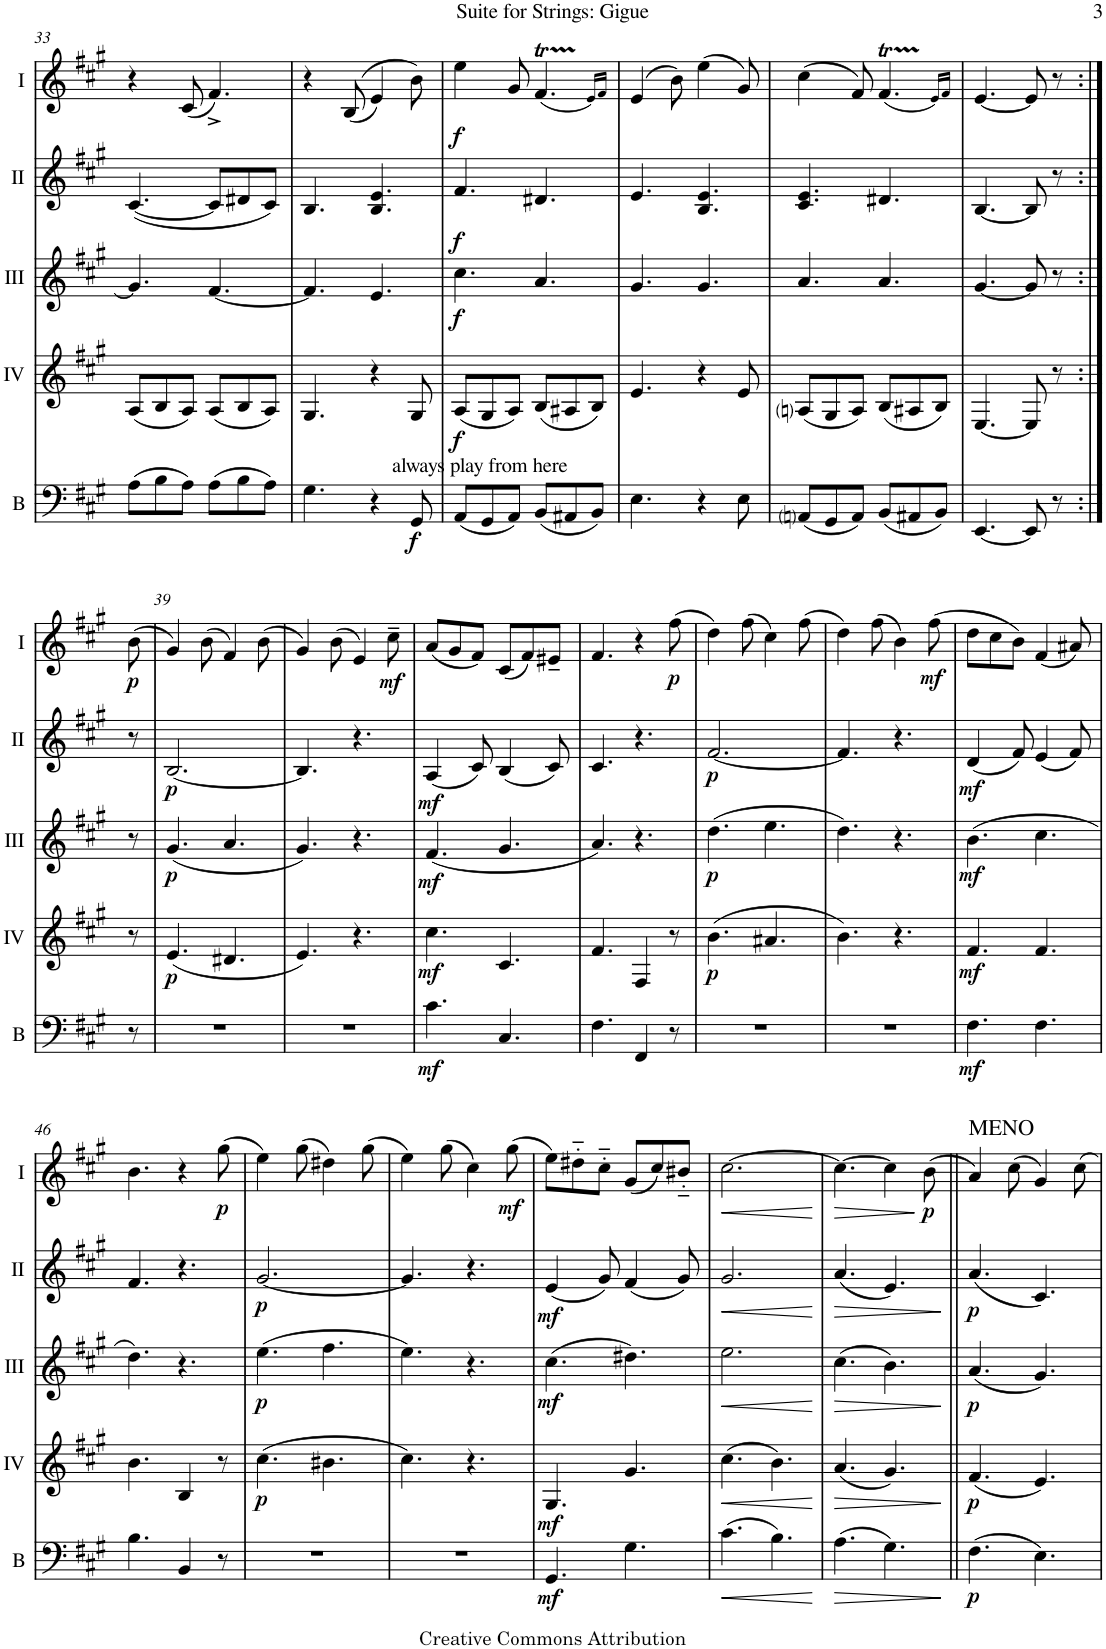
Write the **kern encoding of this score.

**kern	**dynam	**kern	**dynam	**kern	**dynam	**kern	**dynam	**kern	**dynam
*part5	*part5	*part4	*part4	*part3	*part3	*part2	*part2	*part1	*part1
*staff5	*staff5	*staff4	*staff4	*staff3	*staff3	*staff2	*staff2	*staff1	*staff1
*I"Bass	*	*I"Acc. 4	*	*I"Acc. 3	*	*I"Acc. 2	*	*I"Acc. 1	*
*I'B	*	*	*	*	*	*	*	*	*
!!LO:PB:g=z
*clefF4	*	*clefG2	*	*clefG2	*	*clefG2	*	*clefG2	*
*Trd7c12	*	*Trd7c12	*	*Trd7c12	*	*	*	*	*
*k[f#c#g#]	*	*k[f#c#g#]	*	*k[f#c#g#]	*	*k[f#c#g#]	*	*k[f#c#g#]	*
*M6/8	*	*M6/8	*	*M6/8	*	*M6/8	*	*M6/8	*
=33	=33	=33	=33	=33	=33	=33	=33	=33	=33
(8A\L	.	(8A/L	.	4.g#/]	.	([4.c#/	.	4r	.
8B\	.	8B/	.	.	.	.	.	.	.
8A\J)	.	8A/J)	.	.	.	.	.	(8c#/	.
(8A\L	.	(8A/L	.	[4.f#/	.	8c#/L]	.	4.f#^/)	.
8B\	.	8B/	.	.	.	8d#X/	.	.	.
8A\J)	.	8A/J)	.	.	.	8c#/J)	.	.	.
=34	=34	=34	=34	=34	=34	=34	=34	=34	=34
4.G#\	.	4.G#/	.	4.f#/]	.	4.B/	.	4r	.
.	.	.	.	.	.	.	.	((8B/	.
4r	.	4r	.	4.e/	.	4.B/ 4.e/	.	4e/)	.
!LO:TX:a:t=always play from here	!	!	!	!	!	!	!	!	!
!	!LO:DY:b	!	!	!	!	!	!	!	!
8GG#/	f	8G#/	.	.	.	.	.	8b\)	.
=35	=35	=35	=35	=35	=35	=35	=35	=35	=35
!	!	!	!LO:DY:b	!	!LO:DY:b	!	!LO:DY:b	!	!LO:DY:b
(8AA/L	.	(8A/L	f	4.cc#\	f	4.f#/	f	4ee\	f
8GG#/	.	8G#/	.	.	.	.	.	.	.
8AA/J)	.	8A/J)	.	.	.	.	.	8g#/	.
(8BB/L	.	(8B/L	.	4.a/	.	4.d#X/	.	(4.f#T/	.
8AA#X/	.	8A#X/	.	.	.	.	.	.	.
8BB/J)	.	8B/J)	.	.	.	.	.	.	.
.	.	.	.	.	.	.	.	16qe/LL)	.
.	.	.	.	.	.	.	.	16qf#/JJ	.
=36	=36	=36	=36	=36	=36	=36	=36	=36	=36
4.E\	.	4.e/	.	4.g#/	.	4.e/	.	(4e/	.
.	.	.	.	.	.	.	.	8b\)	.
4r	.	4r	.	4.g#/	.	4.B/ 4.e/	.	(4ee\	.
8E\	.	8e/	.	.	.	.	.	8g#/)	.
=37	=37	=37	=37	=37	=37	=37	=37	=37	=37
(8AAni/L	.	(8Ani/L	.	4.a/	.	4.c#/ 4.e/	.	(4cc#\	.
8GG#/	.	8G#/	.	.	.	.	.	.	.
8AA/J)	.	8A/J)	.	.	.	.	.	8f#/)	.
(8BB/L	.	(8B/L	.	4.a/	.	4.d#X/	.	(4.f#T/	.
8AA#X/	.	8A#X/	.	.	.	.	.	.	.
8BB/J)	.	8B/J)	.	.	.	.	.	.	.
.	.	.	.	.	.	.	.	16qe/LL)	.
.	.	.	.	.	.	.	.	16qf#/JJ	.
=38	=38	=38	=38	=38	=38	=38	=38	=38	=38
[4.EE/	.	[4.E/	.	[4.g#/	.	[4.B/	.	[4.e/	.
8EE/]	.	8E/]	.	8g#/]	.	8B/]	.	8e/]	.
8r	.	8r	.	8r	.	8r	.	8r	.
!!LO:LB:g=z
=38X1:|!	=38X1:|!	=38X1:|!	=38X1:|!	=38X1:|!	=38X1:|!	=38X1:|!	=38X1:|!	=38X1:|!	=38X1:|!
!	!	!	!	!	!	!	!	!	!LO:DY:b
8r	.	8r	.	8r	.	8r	.	(8b\	p
=39	=39	=39	=39	=39	=39	=39	=39	=39	=39
!	!	!	!LO:DY:b	!	!LO:DY:b	!	!LO:DY:b	!	!
2.r	.	(4.e/	p	(4.g#/	p	[2.B/	p	4g#/)	.
.	.	.	.	.	.	.	.	(8b\	.
.	.	4.d#X/	.	4.a/	.	.	.	4f#/)	.
.	.	.	.	.	.	.	.	(8b\	.
=40	=40	=40	=40	=40	=40	=40	=40	=40	=40
2.r	.	4.e/)	.	4.g#/)	.	4.B/]	.	4g#/)	.
.	.	.	.	.	.	.	.	(8b\	.
.	.	4.r	.	4.r	.	4.r	.	4e/)	.
!	!	!	!	!	!	!	!	!	!LO:DY:b
.	.	.	.	.	.	.	.	8cc#~\	mf
=41	=41	=41	=41	=41	=41	=41	=41	=41	=41
!	!LO:DY:b	!	!LO:DY:b	!	!LO:DY:b	!	!LO:DY:b	!	!
4.c#\	mf	4.cc#\	mf	(4.f#/	mf	(4A/	mf	(8a/L	.
.	.	.	.	.	.	.	.	8g#/	.
.	.	.	.	.	.	8c#/)	.	8f#/J)	.
4.C#/	.	4.c#/	.	4.g#/	.	(4B/	.	(8c#/L	.
.	.	.	.	.	.	.	.	8f#/)	.
.	.	.	.	.	.	8c#/)	.	8e#X~/J	.
=42	=42	=42	=42	=42	=42	=42	=42	=42	=42
4.F#\	.	4.f#/	.	4.a/)	.	4.c#/	.	4.f#/	.
4FF#/	.	4F#/	.	4.r	.	4.r	.	4r	.
!	!	!	!	!	!	!	!	!	!LO:DY:b
8r	.	8r	.	.	.	.	.	(8ff#\	p
=43	=43	=43	=43	=43	=43	=43	=43	=43	=43
!	!	!	!LO:DY:b	!	!LO:DY:b	!	!LO:DY:b	!	!
2.r	.	(4.b\	p	(4.dd\	p	[2.f#/	p	4dd\)	.
.	.	.	.	.	.	.	.	(8ff#\	.
.	.	4.a#X/	.	4.ee\	.	.	.	4cc#\)	.
.	.	.	.	.	.	.	.	(8ff#\	.
=44	=44	=44	=44	=44	=44	=44	=44	=44	=44
2.r	.	4.b\)	.	4.dd\)	.	4.f#/]	.	4dd\)	.
.	.	.	.	.	.	.	.	(8ff#\	.
.	.	4.r	.	4.r	.	4.r	.	4b\)	.
!	!	!	!	!	!	!	!	!	!LO:DY:b
.	.	.	.	.	.	.	.	(8ff#\	mf
=45	=45	=45	=45	=45	=45	=45	=45	=45	=45
!	!LO:DY:b	!	!LO:DY:b	!	!LO:DY:b	!	!LO:DY:b	!	!
4.F#\	mf	4.f#/	mf	(4.b\	mf	(4d/	mf	8dd\L	.
.	.	.	.	.	.	.	.	8cc#\	.
.	.	.	.	.	.	8f#/)	.	8b\J)	.
4.F#\	.	4.f#/	.	4.cc#\	.	(4e/	.	(4f#/	.
.	.	.	.	.	.	8f#/)	.	8a#X/)	.
!!LO:LB:g=z
=46	=46	=46	=46	=46	=46	=46	=46	=46	=46
4.B\	.	4.b\	.	4.dd\)	.	4.f#/	.	4.b\	.
4BB/	.	4B/	.	4.r	.	4.r	.	4r	.
!	!	!	!	!	!	!	!	!	!LO:DY:b
8r	.	8r	.	.	.	.	.	(8gg#\	p
=47	=47	=47	=47	=47	=47	=47	=47	=47	=47
!	!	!	!LO:DY:b	!	!LO:DY:b	!	!LO:DY:b	!	!
2.r	.	(4.cc#\	p	(4.ee\	p	[2.g#/	p	4ee\)	.
.	.	.	.	.	.	.	.	(8gg#\	.
.	.	4.b#X\	.	4.ff#\	.	.	.	4dd#X\)	.
.	.	.	.	.	.	.	.	(8gg#\	.
=48	=48	=48	=48	=48	=48	=48	=48	=48	=48
2.r	.	4.cc#\)	.	4.ee\)	.	4.g#/]	.	4ee\)	.
.	.	.	.	.	.	.	.	(8gg#\	.
.	.	4.r	.	4.r	.	4.r	.	4cc#\)	.
!	!	!	!	!	!	!	!	!	!LO:DY:b
.	.	.	.	.	.	.	.	(8gg#\	mf
=49	=49	=49	=49	=49	=49	=49	=49	=49	=49
!	!LO:DY:b	!	!LO:DY:b	!	!LO:DY:b	!	!LO:DY:b	!	!
4.GG#/	mf	4.G#/	mf	(4.cc#\	mf	(4e/	mf	8ee\L)	.
.	.	.	.	.	.	.	.	8dd#X'~\	.
.	.	.	.	.	.	8g#/)	.	8cc#'~\J	.
4.G#\	.	4.g#/	.	4.dd#X\)	.	(4f#/	.	(8g#/L	.
.	.	.	.	.	.	.	.	8cc#/)	.
.	.	.	.	.	.	8g#/)	.	8b#X'~/J	.
=50	=50	=50	=50	=50	=50	=50	=50	=50	=50
!	!LO:HP:b	!	!LO:HP:b	!	!LO:HP:b	!	!LO:HP:b	!	!LO:HP:b
(4.c#\	<	(4.cc#\	<	2.ee\	<	2.g#/	<	[2.cc#\	<
4.B\)	.	4.b\)	.	.	.	.	.	.	.
.	[	.	[	.	[	.	[	.	[
=51	=51	=51	=51	=51	=51	=51	=51	=51	=51
!	!LO:HP:b	!	!LO:HP:b	!	!LO:HP:b	!	!LO:HP:b	!	!LO:HP:b
(4.A\	>	(4.a/	>	(4.cc#\	>	(4.a/	>	4.cc#\_	>
4.G#\)	.	4.g#/)	.	4.b\)	.	4.e/)	.	4cc#\]	.
!	!	!	!	!	!	!	!	!	!LO:DY:n=1:b
.	.	.	.	.	.	.	.	(8b\	] p
.	]	.	]	.	]	.	]	.	.
=52||	=52||	=52||	=52||	=52||	=52||	=52||	=52||	=52||	=52||
!	!	!	!	!	!	!	!	!LO:TX:a:t=MENO	!
!	!LO:DY:b	!	!LO:DY:b	!	!LO:DY:b	!	!LO:DY:b	!	!
(4.F#\	p	(4.f#/	p	(4.a/	p	(4.a/	p	4a/)	.
.	.	.	.	.	.	.	.	(8cc#\	.
4.E\)	.	4.e/)	.	4.g#/)	.	4.c#/)	.	4g#/)	.
.	.	.	.	.	.	.	.	8cc#\	.
=	=	=	=	=	=	=	=	=	=
*-	*-	*-	*-	*-	*-	*-	*-	*-	*-
